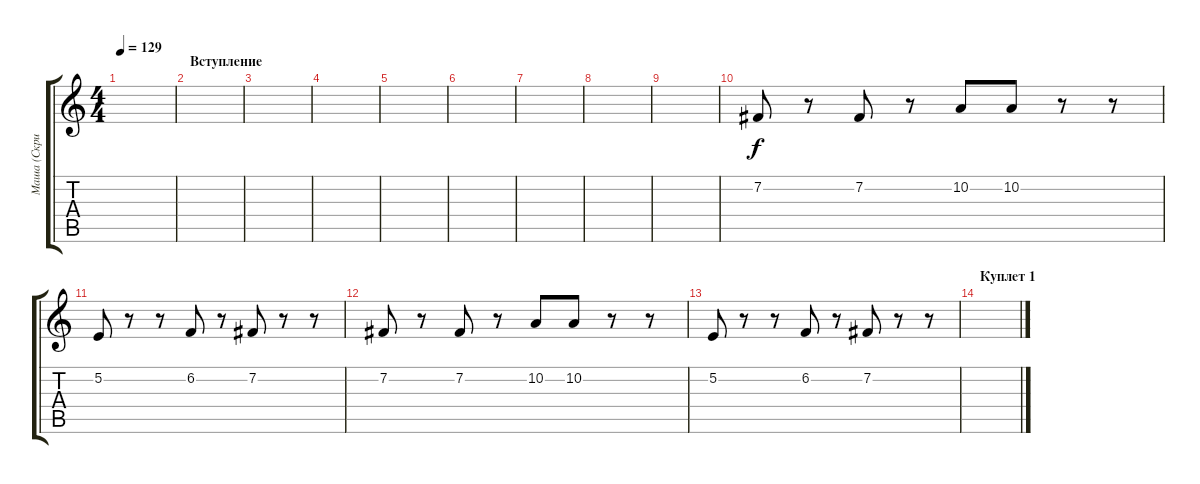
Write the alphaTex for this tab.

\track ("Маша (Скрипка)" "Маша (Скри") {instrument stringensemble2}
\staff {score tabs}
\tuning (E4 B3 G3 D3 A2 E2) {hide}
\ts (4 4)
\tempo 129
\clef g2
\ks c
|
\section ("" "Вступление")
|
|
|
|
|
|
|
|
7.2.8 r.8 7.2.8 r.8 10.2.8 10.2.8 r.8 r.8 |
5.2.8 r.8 r.8 6.2.8 r.8 7.2.8 r.8 r.8 |
7.2.8 r.8 7.2.8 r.8 10.2.8 10.2.8 r.8 r.8 |
5.2.8 r.8 r.8 6.2.8 r.8 7.2.8 r.8 r.8 |
\section ("" "Куплет 1")
